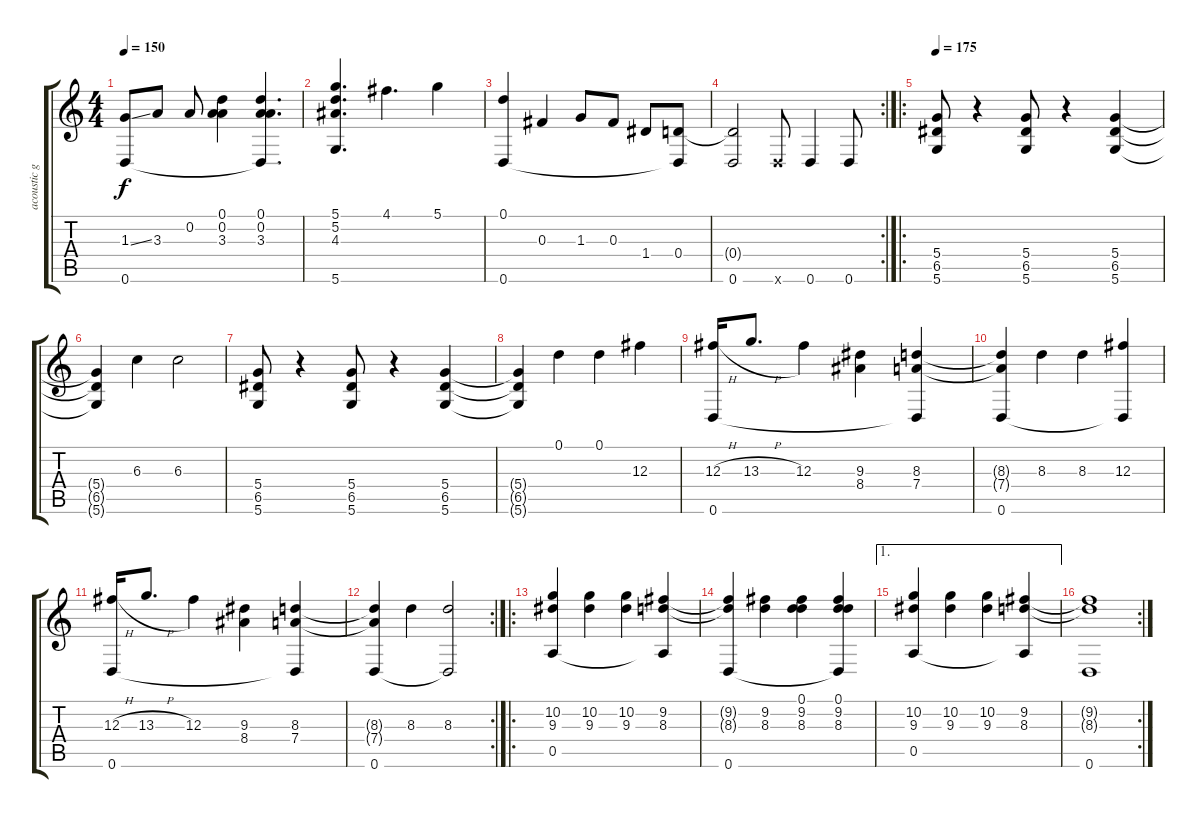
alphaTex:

\track ("acoustic guitar" "acoustic g") {instrument acousticguitarsteel}
\staff {score tabs}
\tuning (D4 A3 Gb3 D3 A2 D2) {hide}
\ts (4 4)
\tempo 150
\clef g2
\ks c
(1.3{ss} 0.6).8{dy f} 3.3.8 0.2.8 (0.1 0.2 3.3).4 (0.1 0.2 3.3 0.6{t}).4{d} |
(5.1 5.2 4.3 5.6).4{d} 4.1.4{d} 5.1.4 |
(0.1 0.6).4 0.3.4 1.3.8 0.3.8 1.4.8 (0.4 0.6{t}).8 |
\rc 2
(0.4{t} 0.6).2 0.6{x}.8 0.6.4 0.6.8 |
\ro
\tempo 175
(5.4 6.5 5.6).8 r.4 (5.4 6.5 5.6).8 r.4 (5.4 6.5 5.6).4 |
(5.4{t} 6.5{t} 5.6{t}).4 6.3.4 6.3.2 |
(5.4 6.5 5.6).8 r.4 (5.4 6.5 5.6).8 r.4 (5.4 6.5 5.6).4 |
(5.4{t} 6.5{t} 5.6{t}).4 0.1.4 0.1.4 12.3.4 |
(12.3{h} 0.6).16 13.3{h}.8{d} 12.3.4 (9.3 8.4).4 (8.3 7.4 0.6{t}).4 |
(8.3{t} 7.4{t} 0.6).4 8.3.4 8.3.4 (12.3 0.6{t}).4 |
(12.3{h} 0.6).16 13.3{h}.8{d} 12.3.4 (9.3 8.4).4 (8.3 7.4 0.6{t}).4 |
\rc 2
(8.3{t} 7.4{t} 0.6).4 8.3.4 (8.3 0.6{t}).2 |
\ro
(10.2 9.3 0.5).4 (10.2 9.3).4 (10.2 9.3).4 (9.2 8.3 0.5{t}).4 |
(9.2{t} 8.3{t} 0.6).4 (9.2 8.3).4 (0.1 9.2 8.3).4 (0.1 9.2 8.3 0.6{t}).4 |
\ae 1
(10.2 9.3 0.5).4 (10.2 9.3).4 (10.2 9.3).4 (9.2 8.3 0.5{t}).4 |
\rc 2
(9.2{t} 8.3{t} 0.6).1
